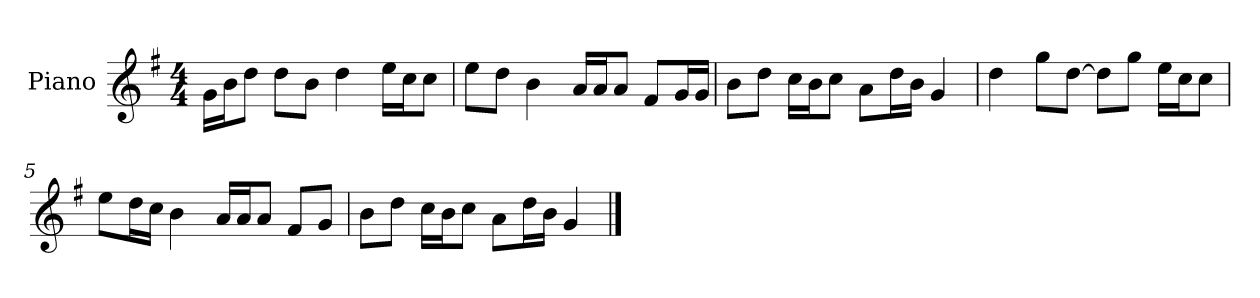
**kern
*part1
*staff1
*I"Piano
*I'P-no
*clefG2
*k[f#]
*M4/4
*MM90
=1
16g\LL
16b\J
8dd\J
8dd\L
8b\J
4dd\
16ee\LL
16cc\J
8cc\J
=2
8ee\L
8dd\J
4b\
16a/LL
16a/J
8a/J
8f#/L
16g/L
16g/JJ
=3
8b\L
8dd\J
16cc\LL
16b\J
8cc\J
8a\L
16dd\L
16b\JJ
4g/
=4
4dd\
8gg\L
[8dd\J
8dd\L]
8gg\J
16ee\LL
16cc\J
8cc\J
!!LO:LB:g=z
=5
8ee\L
16dd\L
16cc\JJ
4b\
16a/LL
16a/J
8a/J
8f#/L
8g/J
=6
8b\L
8dd\J
16cc\LL
16b\J
8cc\J
8a\L
16dd\L
16b\JJ
4g/
==
*-
